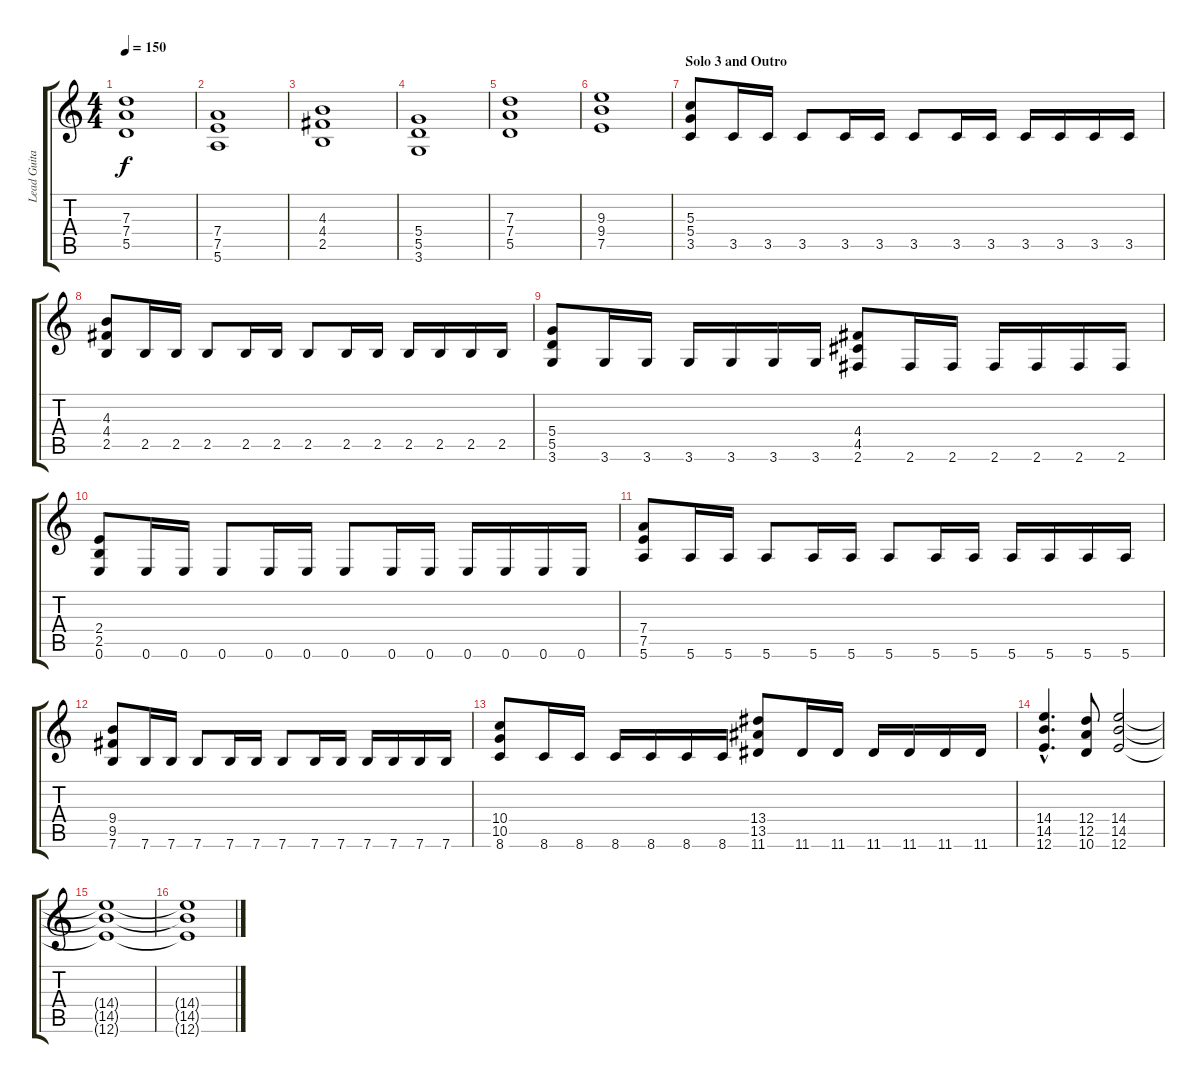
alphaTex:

\track ("Lead Guitar II (Dist)" "Lead Guita") {instrument distortionguitar}
\staff {score tabs}
\tuning (E4 B3 G3 D3 A2 E2) {hide}
\ts (4 4)
\tempo 150
\clef g2
\ks c
(7.3 7.4 5.5).1{dy f} |
(7.4 7.5 5.6).1 |
(4.3 4.4 2.5).1 |
(5.4 5.5 3.6).1 |
(7.3 7.4 5.5).1 |
(9.3 9.4 7.5).1 |
\section ("" "Solo 3 and Outro")
(5.3 5.4 3.5).8 3.5.16 3.5.16 3.5.8 3.5.16 3.5.16 3.5.8 3.5.16 3.5.16 3.5.16 3.5.16 3.5.16 3.5.16 |
(4.3 4.4 2.5).8 2.5.16 2.5.16 2.5.8 2.5.16 2.5.16 2.5.8 2.5.16 2.5.16 2.5.16 2.5.16 2.5.16 2.5.16 |
(5.4 5.5 3.6).8 3.6.16 3.6.16 3.6.16 3.6.16 3.6.16 3.6.16 (4.4 4.5 2.6).8 2.6.16 2.6.16 2.6.16 2.6.16 2.6.16 2.6.16 |
(2.4 2.5 0.6).8 0.6.16 0.6.16 0.6.8 0.6.16 0.6.16 0.6.8 0.6.16 0.6.16 0.6.16 0.6.16 0.6.16 0.6.16 |
(7.4 7.5 5.6).8 5.6.16 5.6.16 5.6.8 5.6.16 5.6.16 5.6.8 5.6.16 5.6.16 5.6.16 5.6.16 5.6.16 5.6.16 |
(9.4 9.5 7.6).8 7.6.16 7.6.16 7.6.8 7.6.16 7.6.16 7.6.8 7.6.16 7.6.16 7.6.16 7.6.16 7.6.16 7.6.16 |
(10.4 10.5 8.6).8 8.6.16 8.6.16 8.6.16 8.6.16 8.6.16 8.6.16 (13.4 13.5 11.6).8 11.6.16 11.6.16 11.6.16 11.6.16 11.6.16 11.6.16 |
(14.4{hac} 14.5{hac} 12.6{hac}).4{d} (12.4 12.5 10.6).8 (14.4 14.5 12.6).2 |
(14.4{t} 14.5{t} 12.6{t}).1 |
(14.4{t} 14.5{t} 12.6{t}).1
